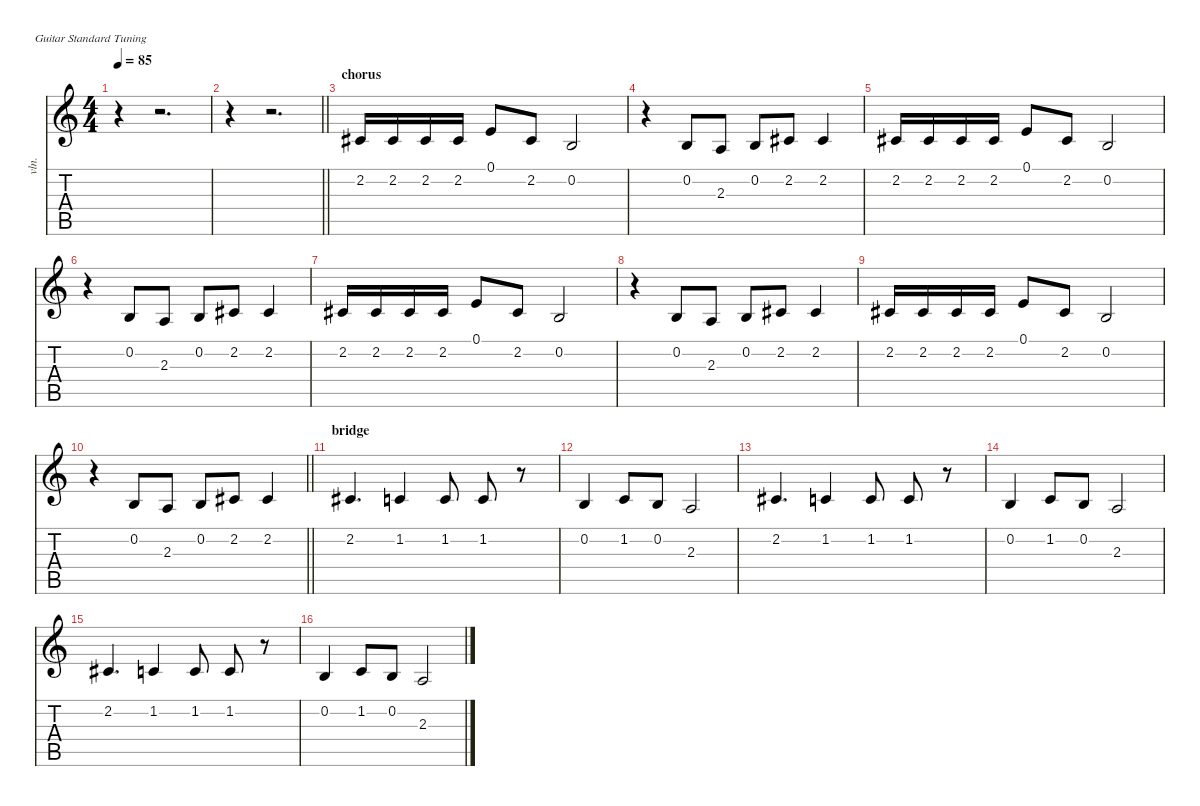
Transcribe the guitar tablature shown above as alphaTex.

\defaultSystemsLayout 4
\hideDynamics
\bracketExtendMode nobrackets
\otherSystemsTrackNameOrientation horizontal
\track ("Anthony Kiedis" "vln.") {mute instrument tremolostrings}
\staff {score tabs}
\tuning (E4 B3 G3 D3 A2 E2)
\ts (4 4)
\tempo 85
\clef g2
\ks c
r.4{dy f beam Down} r.2{d beam Down} |
\barLineRight lightlight
r.4{beam Down} r.2{d beam Down} |
\section ("" "chorus")
2.2{acc #}.16{beam Up} 2.2{acc #}.16{beam Up} 2.2{acc #}.16{beam Up} 2.2{acc #}.16{beam Up} 0.1.8{beam Up} 2.2{acc #}.8{beam Up} 0.2.2{beam Up} |
r.4{beam Down} 0.2.8{beam Up} 2.3.8{beam Up} 0.2.8{beam Up} 2.2{acc #}.8{beam Up} 2.2{acc #}.4{beam Up} |
2.2{acc #}.16{beam Up} 2.2{acc #}.16{beam Up} 2.2{acc #}.16{beam Up} 2.2{acc #}.16{beam Up} 0.1.8{beam Up} 2.2{acc #}.8{beam Up} 0.2.2{beam Up} |
r.4{beam Down} 0.2.8{beam Up} 2.3.8{beam Up} 0.2.8{beam Up} 2.2{acc #}.8{beam Up} 2.2{acc #}.4{beam Up} |
2.2{acc #}.16{beam Up} 2.2{acc #}.16{beam Up} 2.2{acc #}.16{beam Up} 2.2{acc #}.16{beam Up} 0.1.8{beam Up} 2.2{acc #}.8{beam Up} 0.2.2{beam Up} |
r.4{beam Down} 0.2.8{beam Up} 2.3.8{beam Up} 0.2.8{beam Up} 2.2{acc #}.8{beam Up} 2.2{acc #}.4{beam Up} |
2.2{acc #}.16{beam Up} 2.2{acc #}.16{beam Up} 2.2{acc #}.16{beam Up} 2.2{acc #}.16{beam Up} 0.1.8{beam Up} 2.2{acc #}.8{beam Up} 0.2.2{beam Up} |
\barLineRight lightlight
r.4{beam Down} 0.2.8{beam Up} 2.3.8{beam Up} 0.2.8{beam Up} 2.2{acc #}.8{beam Up} 2.2{acc #}.4{beam Up} |
\section ("" "bridge")
2.2{acc #}.4{d beam Up} 1.2.4{beam Up} 1.2.8{beam Up} 1.2.8{beam Up} r.8{beam Up} |
0.2.4{beam Up} 1.2.8{beam Up} 0.2.8{beam Up} 2.3.2{beam Up} |
2.2{acc #}.4{d beam Up} 1.2.4{beam Up} 1.2.8{beam Up} 1.2.8{beam Up} r.8{beam Up} |
0.2.4{beam Up} 1.2.8{beam Up} 0.2.8{beam Up} 2.3.2{beam Up} |
2.2{acc #}.4{d beam Up} 1.2.4{beam Up} 1.2.8{beam Up} 1.2.8{beam Up} r.8{beam Up} |
0.2.4{beam Up} 1.2.8{beam Up} 0.2.8{beam Up} 2.3.2{beam Up}
